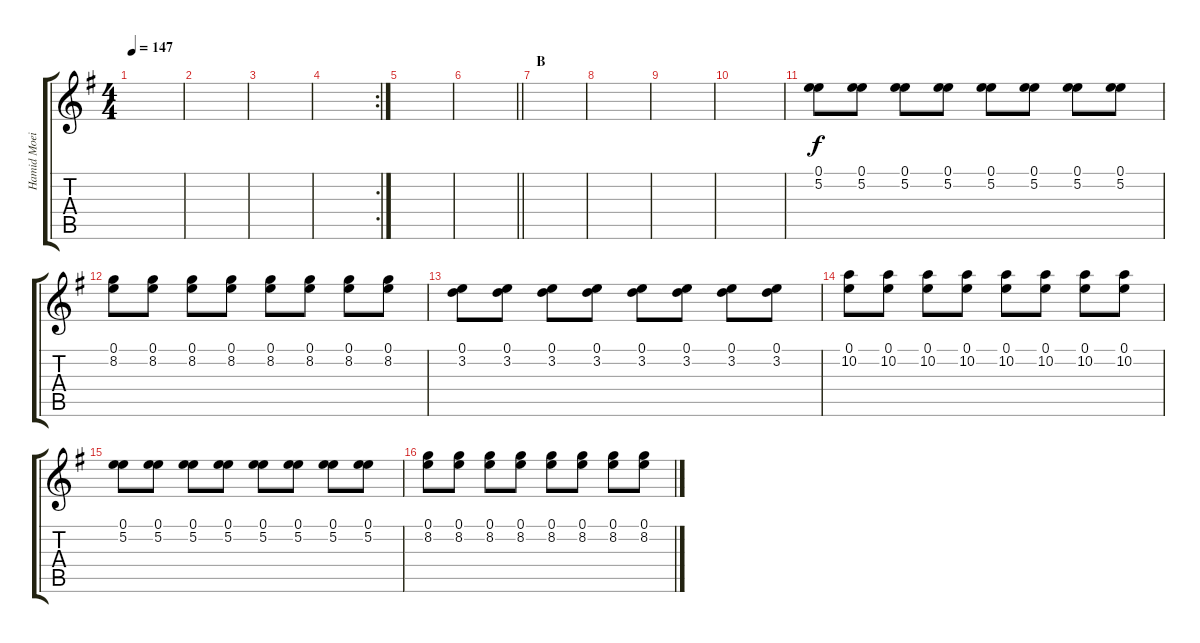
\track ("Hamid Moeini" "Hamid Moei") {instrument distortionguitar}
\staff {score tabs}
\tuning (E4 B3 G3 D3 A2 E2) {hide}
\ts (4 4)
\tempo 147
\clef g2
\ks eminor
|
|
|
\rc 2
|
|
\barLineRight lightlight
|
\section ("" "B")
|
|
|
|
(0.1 5.2).8 (0.1 5.2).8 (0.1 5.2).8 (0.1 5.2).8 (0.1 5.2).8 (0.1 5.2).8 (0.1 5.2).8 (0.1 5.2).8 |
(0.1 8.2).8 (0.1 8.2).8 (0.1 8.2).8 (0.1 8.2).8 (0.1 8.2).8 (0.1 8.2).8 (0.1 8.2).8 (0.1 8.2).8 |
(0.1 3.2).8 (0.1 3.2).8 (0.1 3.2).8 (0.1 3.2).8 (0.1 3.2).8 (0.1 3.2).8 (0.1 3.2).8 (0.1 3.2).8 |
(0.1 10.2).8 (0.1 10.2).8 (0.1 10.2).8 (0.1 10.2).8 (0.1 10.2).8 (0.1 10.2).8 (0.1 10.2).8 (0.1 10.2).8 |
(0.1 5.2).8 (0.1 5.2).8 (0.1 5.2).8 (0.1 5.2).8 (0.1 5.2).8 (0.1 5.2).8 (0.1 5.2).8 (0.1 5.2).8 |
(0.1 8.2).8 (0.1 8.2).8 (0.1 8.2).8 (0.1 8.2).8 (0.1 8.2).8 (0.1 8.2).8 (0.1 8.2).8 (0.1 8.2).8
